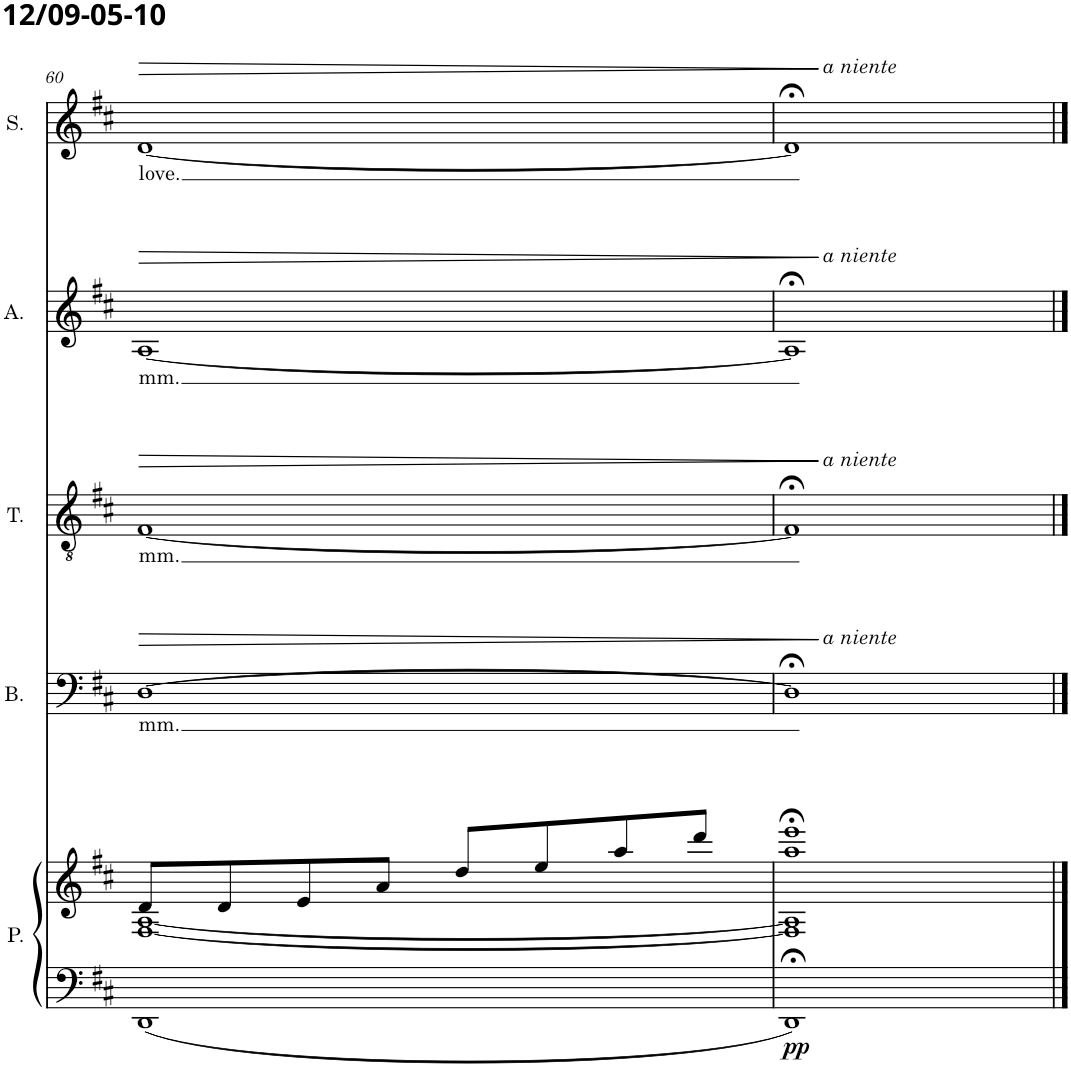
**kern	**kern	**dynam	**kern	**text	**dynam	**kern	**text	**dynam	**kern	**text	**dynam	**kern	**text	**dynam
*part5	*part5	*part5	*part4	*part4	*part4	*part3	*part3	*part3	*part2	*part2	*part2	*part1	*part1	*part1
*staff6	*staff5	*staff5/6	*staff4	*staff4	*staff4	*staff3	*staff3	*staff3	*staff2	*staff2	*staff2	*staff1	*staff1	*staff1
*I"Piano	*	*	*I"Bas	*	*	*I"Tenor	*	*	*I"Alt	*	*	*I"Sopraan	*	*
*I'P.	*	*	*I'B.	*	*	*I'T.	*	*	*I'A.	*	*	*I'S.	*	*
!!LO:PB:g=z
*clefF4	*clefG2	*	*clefF4	*	*	*clefGv2	*	*	*clefG2	*	*	*clefG2	*	*
*k[f#c#]	*k[f#c#]	*	*k[f#c#]	*	*	*k[f#c#]	*	*	*k[f#c#]	*	*	*k[f#c#]	*	*
*M4/4	*M4/4	*	*M4/4	*	*	*M4/4	*	*	*M4/4	*	*	*M4/4	*	*
=60	=60	=60	=60	=60	=60	=60	=60	=60	=60	=60	=60	=60	=60	=60
*	*^	*	*	*	*	*	*	*	*	*	*	*	*	*
!	!	!	!	!	!LO:LY:b	!LO:HP:b	!	!LO:LY:b	!LO:HP:b	!	!LO:LY:b	!LO:HP:b	!	!LO:LY:b	!LO:HP:b
1DD	8d/L	[1F# [1A	.	[1D	mm.	>	[1F#	mm.	>	[1A	mm.	>	[1d	love.	>
.	8d/	.	.	.	.	.	.	.	.	.	.	.	.	.	.
.	8e/	.	.	.	.	.	.	.	.	.	.	.	.	.	.
.	8a/J	.	.	.	.	.	.	.	.	.	.	.	.	.	.
.	8dd/L	.	.	.	.	.	.	.	.	.	.	.	.	.	.
.	8ee/	.	.	.	.	.	.	.	.	.	.	.	.	.	.
.	8aa/	.	.	.	.	.	.	.	.	.	.	.	.	.	.
.	8ddd/J	.	.	.	.	.	.	.	.	.	.	.	.	.	.
*	*v	*v	*	*	*	*	*	*	*	*	*	*	*	*	*
.	.	.	.	.	]	.	.	]	.	.	]	.	.	]
=61	=61	=61	=61	=61	=61	=61	=61	=61	=61	=61	=61	=61	=61	=61
*	*^	*	*	*	*	*	*	*	*	*	*	*	*	*
!	!	!	!LO:DY:b=2	!	!	!LO:DY:a	!	!	!LO:DY:a	!	!	!LO:DY:a	!	!	!LO:DY:a
1DD;<	1aa;< 1eee;<	1F#] 1A]	pp	1D;<]	.	other-dynamics	1F#;<]	.	other-dynamics	1A;<]	.	other-dynamics	1d;<]	.	other-dynamics
*	*v	*v	*	*	*	*	*	*	*	*	*	*	*	*	*
==	==	==	==	==	==	==	==	==	==	==	==	==	==	==
*-	*-	*-	*-	*-	*-	*-	*-	*-	*-	*-	*-	*-	*-	*-
